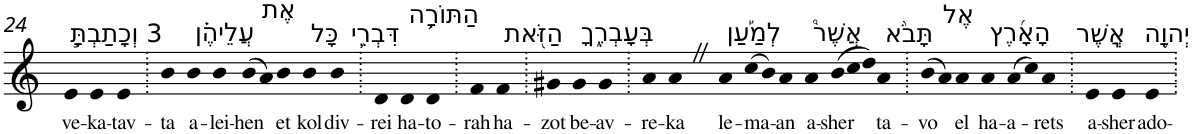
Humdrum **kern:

**kern	**text
*part1	*part1
*staff1	*staff1
*I"Piano	*
*I'Pno	*
!!LO:PB:g=z
*clefG2	*
*k[]	*
=24	=24
!LO:TX:a:t=3 וְכָתַבְתָּ֣	!
!	!LO:LY:b
4e	ve-
!	!LO:LY:b
4e	-ka-
!	!LO:LY:b
4e	-tav-
=25.	=25.
!	!LO:LY:b
4b	-ta
!LO:TX:a:t=עֲלֵיהֶ֗ן	!
!	!LO:LY:b
4b	a-
!	!LO:LY:b
4b	-lei-
!	!LO:LY:b
(8b	-hen
8a)	.
!LO:TX:a:t=אֶת	!
!	!LO:LY:b
4b	et
!LO:TX:a:t=כָּל	!
!	!LO:LY:b
4b	kol
!LO:TX:a:t=דִּבְרֵ֛י	!
!	!LO:LY:b
4b	div-
=26.	=26.
!	!LO:LY:b
4d	-rei
!LO:TX:a:t=הַתּוֹרָ֥ה	!
!	!LO:LY:b
4d	ha-
!	!LO:LY:b
4d	-to-
=27.	=27.
!	!LO:LY:b
4f	-rah
!LO:TX:a:t=הַזֹּ֖את	!
!	!LO:LY:b
4f	ha-
=28.	=28.
!	!LO:LY:b
4g#X	-zot
!LO:TX:a:t=בְּעָבְרֶ֑ךָ	!
!	!LO:LY:b
4g#	be-
!	!LO:LY:b
4g#	-av-
=29.	=29.
!	!LO:LY:b
4a	-re-
!	!LO:LY:b
4aZ	-ka
!LO:TX:a:t=לְמַ֡עַן	!
!	!LO:LY:b
4a	le-
!	!LO:LY:b
(8cc	-ma-
8b)	.
!	!LO:LY:b
4a	-an
!LO:TX:a:t=אֲשֶׁר֩	!
!	!LO:LY:b
4a	a-
!	!LO:LY:b
(12b	-sher
12cc	.
12dd)	.
!LO:TX:a:t=תָּבֹ֨א	!
!	!LO:LY:b
4a	ta-
=30.	=30.
!	!LO:LY:b
(8b	-vo
8a)	.
!LO:TX:a:t=אֶל	!
!	!LO:LY:b
4a	el
!LO:TX:a:t=הָאָ֜רֶץ	!
!	!LO:LY:b
4a	ha-
!	!LO:LY:b
(8a	-a-
8cc)	.
!	!LO:LY:b
4a	-rets
=31.	=31.
!LO:TX:a:t=אֲֽשֶׁר	!
!	!LO:LY:b
4e	a-
!	!LO:LY:b
4e	-sher
!LO:TX:a:t=יְהוָ֥ה	!
!	!LO:LY:b
4e	ado-
=.	=.
*-	*-
